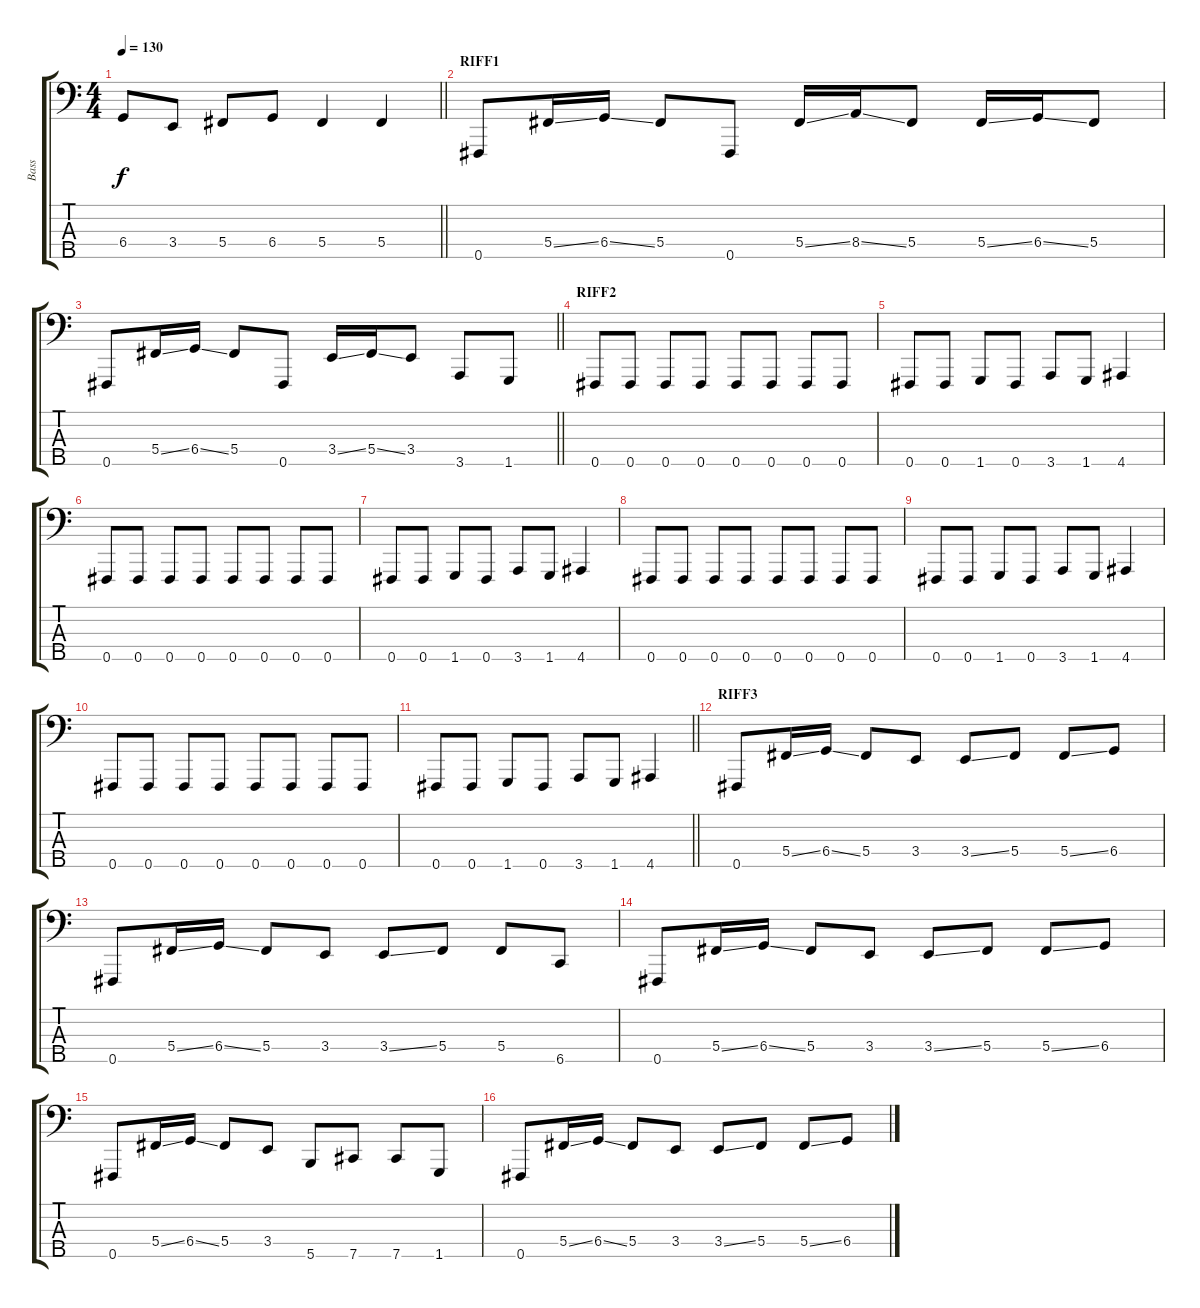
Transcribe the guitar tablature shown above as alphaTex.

\track ("Bass" "Bass") {instrument slapbass1}
\staff {score tabs}
\tuning (E2 B1 Gb1 Db1 Gb0) {hide}
\ts (4 4)
\tempo 130
\clef f4
\barLineRight lightlight
\ks c
6.4{t}.8{dy f} 3.4.8 5.4.8 6.4.8 5.4.4 5.4.4 |
\section ("" "RIFF1")
0.5.8 5.4{ss}.16 6.4{ss}.16 5.4.8 0.5.8 5.4{ss}.16 8.4{ss}.16 5.4.8 5.4{ss}.16 6.4{ss}.16 5.4.8 |
\barLineRight lightlight
0.5.8 5.4{ss}.16 6.4{ss}.16 5.4.8 0.5.8 3.4{ss}.16 5.4{ss}.16 3.4.8 3.5.8 1.5.8 |
\section ("" "RIFF2")
0.5.8 0.5.8 0.5.8 0.5.8 0.5.8 0.5.8 0.5.8 0.5.8 |
0.5.8 0.5.8 1.5.8 0.5.8 3.5.8 1.5.8 4.5.4 |
0.5.8 0.5.8 0.5.8 0.5.8 0.5.8 0.5.8 0.5.8 0.5.8 |
0.5.8 0.5.8 1.5.8 0.5.8 3.5.8 1.5.8 4.5.4 |
0.5.8 0.5.8 0.5.8 0.5.8 0.5.8 0.5.8 0.5.8 0.5.8 |
0.5.8 0.5.8 1.5.8 0.5.8 3.5.8 1.5.8 4.5.4 |
0.5.8 0.5.8 0.5.8 0.5.8 0.5.8 0.5.8 0.5.8 0.5.8 |
\barLineRight lightlight
0.5.8 0.5.8 1.5.8 0.5.8 3.5.8 1.5.8 4.5.4 |
\section ("" "RIFF3")
0.5.8 5.4{ss}.16 6.4{ss}.16 5.4.8 3.4.8 3.4{ss}.8 5.4.8 5.4{ss}.8 6.4.8 |
0.5.8 5.4{ss}.16 6.4{ss}.16 5.4.8 3.4.8 3.4{ss}.8 5.4.8 5.4.8 6.5.8 |
0.5.8 5.4{ss}.16 6.4{ss}.16 5.4.8 3.4.8 3.4{ss}.8 5.4.8 5.4{ss}.8 6.4.8 |
0.5.8 5.4{ss}.16 6.4{ss}.16 5.4.8 3.4.8 5.5.8 7.5.8 7.5.8 1.5.8 |
0.5.8 5.4{ss}.16 6.4{ss}.16 5.4.8 3.4.8 3.4{ss}.8 5.4.8 5.4{ss}.8 6.4.8
